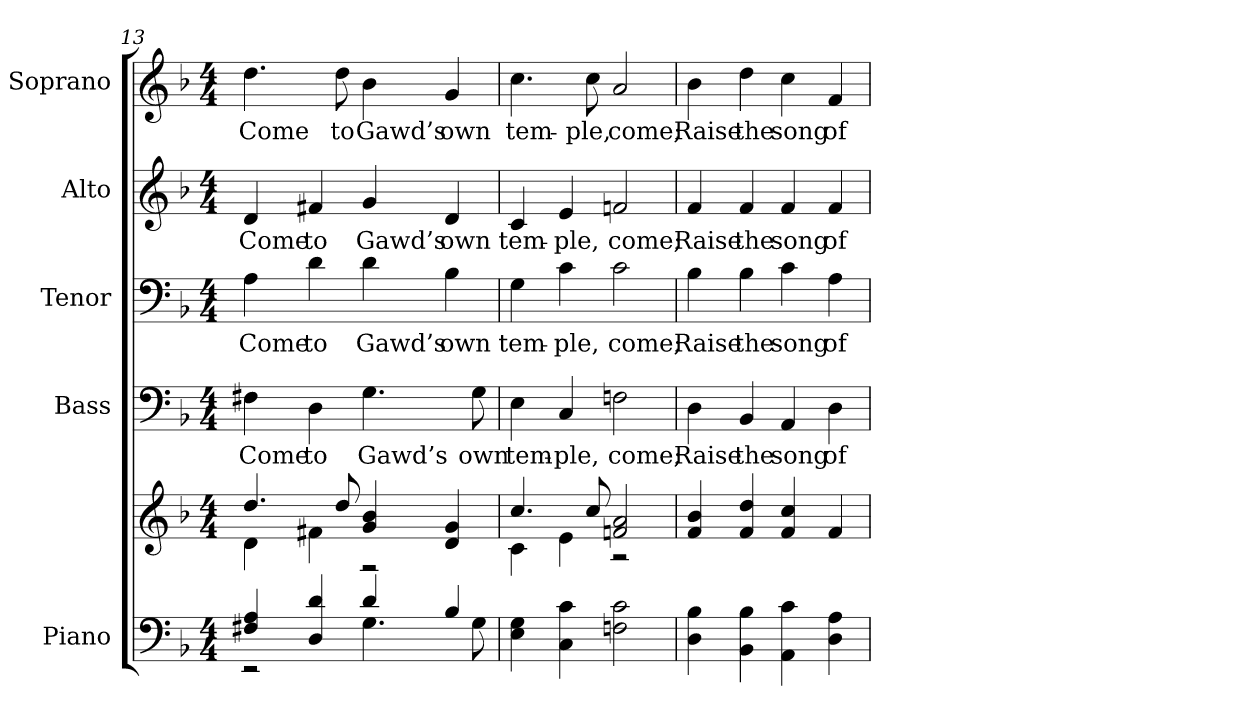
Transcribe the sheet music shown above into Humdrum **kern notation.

**kern	**kern	**kern	**text	**kern	**text	**kern	**text	**kern	**text
*part5	*part5	*part4	*part4	*part3	*part3	*part2	*part2	*part1	*part1
*staff6	*staff5	*staff4	*staff4	*staff3	*staff3	*staff2	*staff2	*staff1	*staff1
*I"Piano	*	*I"Bass	*	*I"Tenor	*	*I"Alto	*	*I"Soprano	*
*I'Pno.	*	*I'B.	*	*I'T.	*	*I'A.	*	*I'S.	*
!!LO:PB:g=z
*clefF4	*clefG2	*clefF4	*	*clefF4	*	*clefG2	*	*clefG2	*
*k[b-]	*k[b-]	*k[b-]	*	*k[b-]	*	*k[b-]	*	*k[b-]	*
*F:	*F:	*F:	*	*F:	*	*F:	*	*F:	*
*M4/4	*M4/4	*M4/4	*	*M4/4	*	*M4/4	*	*M4/4	*
=13	=13	=13	=13	=13	=13	=13	=13	=13	=13
*^	*^	*	*	*	*	*	*	*	*
!	!	!	!	!	!LO:LY:b:color=#000000	!	!	!	!	!	!
!	!	!	!	!	!	!	!LO:LY:b:color=#000000	!	!	!	!
!	!	!	!	!	!	!	!	!	!LO:LY:b:color=#000000	!	!
!	!	!	!	!	!	!	!	!	!	!	!LO:LY:b:color=#000000
4F#Xi/ 4Ai	2r	4.ddi/	4di\	4F#Xi\	Come	4Ai\	Come	4di/	Come	4.ddi\	Come
!	!	!	!	!	!LO:LY:b:color=#000000	!	!	!	!	!	!
!	!	!	!	!	!	!	!LO:LY:b:color=#000000	!	!	!	!
!	!	!	!	!	!	!	!	!	!LO:LY:b:color=#000000	!	!
4Di/ 4di	.	.	4f#Xi\	4Di\	to	4di\	to	4f#Xi/	to	.	.
!	!	!	!	!	!	!	!	!	!	!	!LO:LY:b:color=#000000
.	.	8ddi/	.	.	.	.	.	.	.	8ddi\	to
!	!	!	!	!	!LO:LY:b:color=#000000	!	!	!	!	!	!
!	!	!	!	!	!	!	!LO:LY:b:color=#000000	!	!	!	!
!	!	!	!	!	!	!	!	!	!LO:LY:b:color=#000000	!	!
!	!	!	!	!	!	!	!	!	!	!	!LO:LY:b:color=#000000
4di/	4.Gi\	4gi/ 4b-i	2r	4.Gi\	Gawd’s	4di\	Gawd’s	4gi/	Gawd’s	4b-i\	Gawd’s
!	!	!	!	!	!	!	!LO:LY:b:color=#000000	!	!	!	!
!	!	!	!	!	!	!	!	!	!LO:LY:b:color=#000000	!	!
!	!	!	!	!	!	!	!	!	!	!	!LO:LY:b:color=#000000
4B-i/	.	4di/ 4gi	.	.	.	4B-i\	own	4di/	own	4gi/	own
!	!	!	!	!	!LO:LY:b:color=#000000	!	!	!	!	!	!
.	8Gi\	.	.	8Gi\	own	.	.	.	.	.	.
*v	*v	*	*	*	*	*	*	*	*	*	*
=14	=14	=14	=14	=14	=14	=14	=14	=14	=14	=14
*^	*	*	*	*	*	*	*	*	*	*
!	!	!	!	!	!LO:LY:b:color=#000000	!	!	!	!	!	!
*v	*v	*	*	*	*	*	*	*	*	*	*
*^	*	*	*	*	*	*	*	*	*	*
!	!	!	!	!	!	!	!LO:LY:b:color=#000000	!	!	!	!
*v	*v	*	*	*	*	*	*	*	*	*	*
*^	*	*	*	*	*	*	*	*	*	*
!	!	!	!	!	!	!	!	!	!LO:LY:b:color=#000000	!	!
*v	*v	*	*	*	*	*	*	*	*	*	*
*^	*	*	*	*	*	*	*	*	*	*
!	!	!	!	!	!	!	!	!	!	!	!LO:LY:b:color=#000000
*v	*v	*	*	*	*	*	*	*	*	*	*
4Ei\ 4Gi	4.cci/	4ci\	4Ei\	tem-	4Gi\	tem-	4ci/	tem-	4.cci\	tem-
!	!	!	!	!LO:LY:b:color=#000000	!	!	!	!	!	!
!	!	!	!	!	!	!LO:LY:b:color=#000000	!	!	!	!
!	!	!	!	!	!	!	!	!LO:LY:b:color=#000000	!	!
4Ci\ 4ci	.	4ei\	4Ci/	-ple,	4ci\	-ple,	4ei/	-ple,	.	.
!	!	!	!	!	!	!	!	!	!	!LO:LY:b:color=#000000
.	8cci/	.	.	.	.	.	.	.	8cci\	-ple,
!	!	!	!	!LO:LY:b:color=#000000	!	!	!	!	!	!
!	!	!	!	!	!	!LO:LY:b:color=#000000	!	!	!	!
!	!	!	!	!	!	!	!	!LO:LY:b:color=#000000	!	!
!	!	!	!	!	!	!	!	!	!	!LO:LY:b:color=#000000
2Fni\ 2ci	2fni/ 2ai	2r	2Fni\	come;	2ci\	come;	2fni/	come;	2ai/	come;
*	*v	*v	*	*	*	*	*	*	*	*
!!LO:PB:g=z
=15	=15	=15	=15	=15	=15	=15	=15	=15	=15
*	*^	*	*	*	*	*	*	*	*
!	!	!	!	!LO:LY:b:color=#000000	!	!	!	!	!	!
*	*v	*v	*	*	*	*	*	*	*	*
*	*^	*	*	*	*	*	*	*	*
!	!	!	!	!	!	!LO:LY:b:color=#000000	!	!	!	!
*	*v	*v	*	*	*	*	*	*	*	*
*	*^	*	*	*	*	*	*	*	*
!	!	!	!	!	!	!	!	!LO:LY:b:color=#000000	!	!
*	*v	*v	*	*	*	*	*	*	*	*
*	*^	*	*	*	*	*	*	*	*
!	!	!	!	!	!	!	!	!	!	!LO:LY:b:color=#000000
*	*v	*v	*	*	*	*	*	*	*	*
4Di\ 4B-i	4fi/ 4b-i	4Di\	Raise	4B-i\	Raise	4fi/	Raise	4b-i\	Raise
!	!	!	!LO:LY:b:color=#000000	!	!	!	!	!	!
!	!	!	!	!	!LO:LY:b:color=#000000	!	!	!	!
!	!	!	!	!	!	!	!LO:LY:b:color=#000000	!	!
!	!	!	!	!	!	!	!	!	!LO:LY:b:color=#000000
4BB-i\ 4B-i	4fi/ 4ddi	4BB-i/	the	4B-i\	the	4fi/	the	4ddi\	the
!	!	!	!LO:LY:b:color=#000000	!	!	!	!	!	!
!	!	!	!	!	!LO:LY:b:color=#000000	!	!	!	!
!	!	!	!	!	!	!	!LO:LY:b:color=#000000	!	!
!	!	!	!	!	!	!	!	!	!LO:LY:b:color=#000000
4AAi\ 4ci	4fi/ 4cci	4AAi/	song	4ci\	song	4fi/	song	4cci\	song
!	!	!	!LO:LY:b:color=#000000	!	!	!	!	!	!
!	!	!	!	!	!LO:LY:b:color=#000000	!	!	!	!
!	!	!	!	!	!	!	!LO:LY:b:color=#000000	!	!
!	!	!	!	!	!	!	!	!	!LO:LY:b:color=#000000
4Di\ 4Ai	4fi/	4Di\	of	4Ai\	of	4fi/	of	4fi/	of
=	=	=	=	=	=	=	=	=	=
*-	*-	*-	*-	*-	*-	*-	*-	*-	*-
